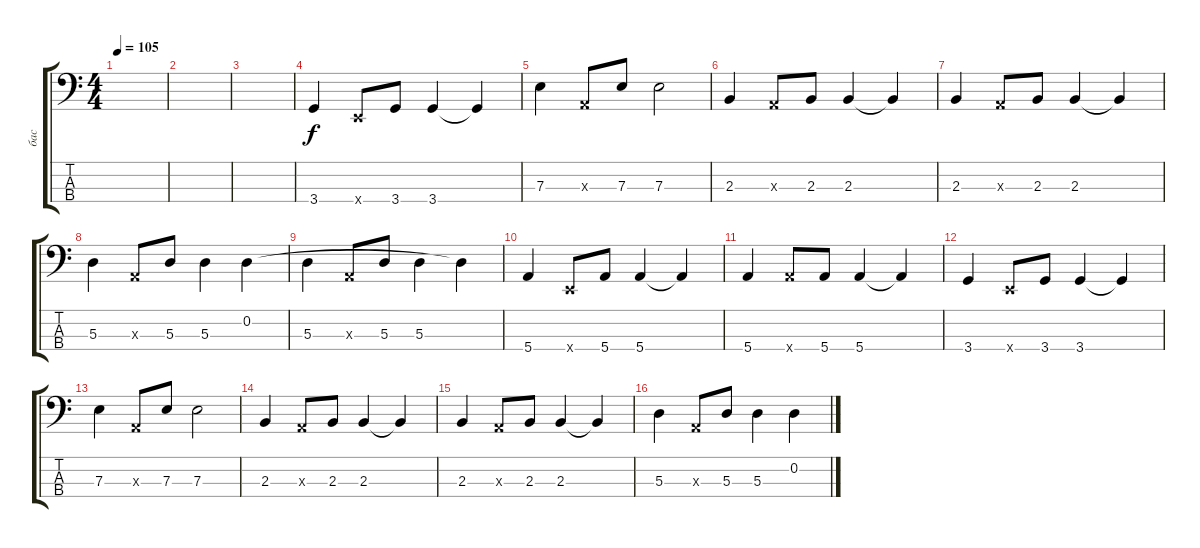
\track ("бас" "бас") {instrument electricbassfinger}
\staff {score tabs}
\tuning (G2 D2 A1 E1) {hide}
\ts (4 4)
\tempo 105
\clef f4
\ks c
|
|
|
3.4.4 0.4{x}.8 3.4.8 3.4.4 3.4{t}.4 |
7.3.4 0.3{x}.8 7.3.8 7.3.2 |
2.3.4 0.3{x}.8 2.3.8 2.3.4 2.3{t}.4 |
2.3.4 0.3{x}.8 2.3.8 2.3.4 2.3{t}.4 |
5.3.4 0.3{x}.8 5.3.8 5.3.4 0.2.4 |
5.3.4 0.3{x}.8 5.3.8 5.3.4 0.2{t}.4 |
5.4.4 0.4{x}.8 5.4.8 5.4.4 5.4{t}.4 |
5.4.4 5.4{x}.8 5.4.8 5.4.4 5.4{t}.4 |
3.4.4 0.4{x}.8 3.4.8 3.4.4 3.4{t}.4 |
7.3.4 0.3{x}.8 7.3.8 7.3.2 |
2.3.4 0.3{x}.8 2.3.8 2.3.4 2.3{t}.4 |
2.3.4 0.3{x}.8 2.3.8 2.3.4 2.3{t}.4 |
5.3.4 0.3{x}.8 5.3.8 5.3.4 0.2.4
